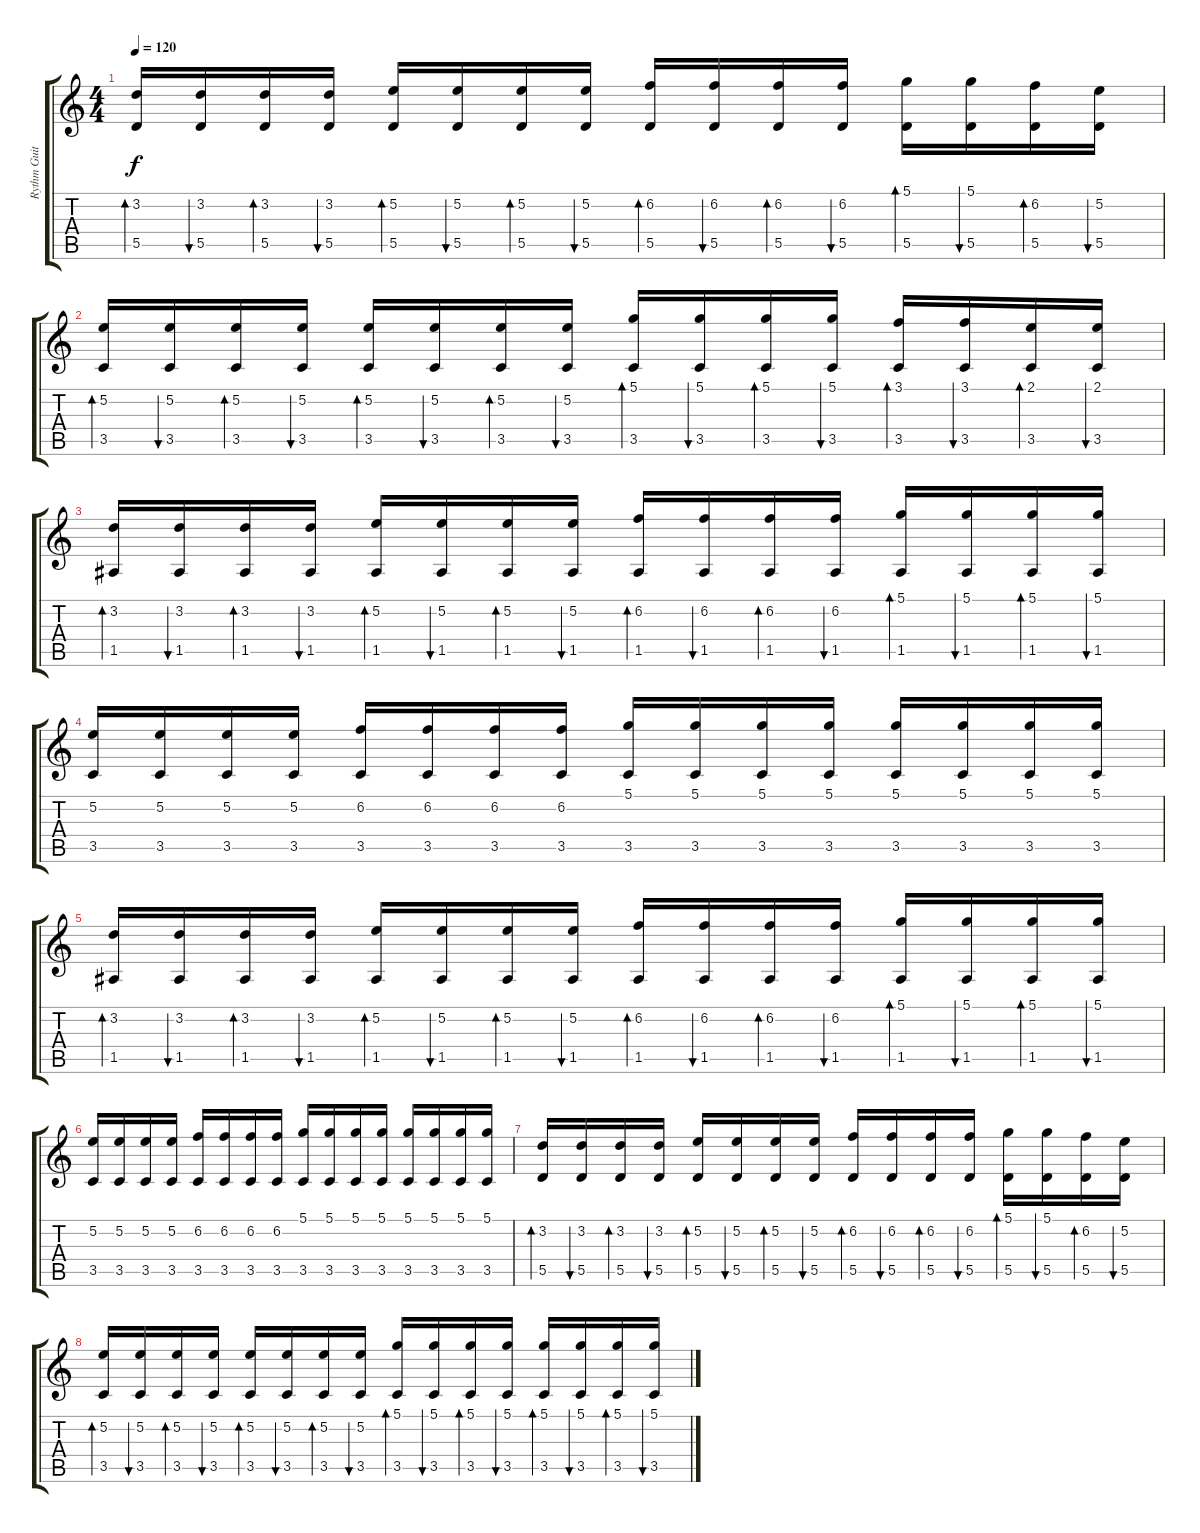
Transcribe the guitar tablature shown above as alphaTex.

\track ("Rythm Guitar" "Rythm Guit") {instrument overdrivenguitar}
\staff {score tabs}
\tuning (D4 B3 D3 D3 A2 D2) {hide}
\ts (4 4)
\tempo 120
\clef g2
\ks c
(3.2 5.5).16{bd 60 dy f} (3.2 5.5).16{bu 60} (3.2 5.5).16{bd 60} (3.2 5.5).16{bu 60} (5.2 5.5).16{bd 60} (5.2 5.5).16{bu 60} (5.2 5.5).16{bd 60} (5.2 5.5).16{bu 60} (6.2 5.5).16{bd 60} (6.2 5.5).16{bu 60} (6.2 5.5).16{bd 60} (6.2 5.5).16{bu 60} (5.1 5.5).16{bd 60} (5.1 5.5).16{bu 60} (6.2 5.5).16{bd 60} (5.2 5.5).16{bu 60} |
(5.2 3.5).16{bd 60} (5.2 3.5).16{bu 60} (5.2 3.5).16{bd 60} (5.2 3.5).16{bu 60} (5.2 3.5).16{bd 60} (5.2 3.5).16{bu 60} (5.2 3.5).16{bd 60} (5.2 3.5).16{bu 60} (5.1 3.5).16{bd 60} (5.1 3.5).16{bu 60} (5.1 3.5).16{bd 60} (5.1 3.5).16{bu 60} (3.1 3.5).16{bd 60} (3.1 3.5).16{bu 60} (2.1 3.5).16{bd 60} (2.1 3.5).16{bu 60} |
(3.2 1.5).16{bd 60} (3.2 1.5).16{bu 60} (3.2 1.5).16{bd 60} (3.2 1.5).16{bu 60} (5.2 1.5).16{bd 60} (5.2 1.5).16{bu 60} (5.2 1.5).16{bd 60} (5.2 1.5).16{bu 60} (6.2 1.5).16{bd 60} (6.2 1.5).16{bu 60} (6.2 1.5).16{bd 60} (6.2 1.5).16{bu 60} (5.1 1.5).16{bd 60} (5.1 1.5).16{bu 60} (5.1 1.5).16{bd 60} (5.1 1.5).16{bu 60} |
(5.2 3.5).16 (5.2 3.5).16 (5.2 3.5).16 (5.2 3.5).16 (6.2 3.5).16 (6.2 3.5).16 (6.2 3.5).16 (6.2 3.5).16 (5.1 3.5).16 (5.1 3.5).16 (5.1 3.5).16 (5.1 3.5).16 (5.1 3.5).16 (5.1 3.5).16 (5.1 3.5).16 (5.1 3.5).16 |
(3.2 1.5).16{bd 60} (3.2 1.5).16{bu 60} (3.2 1.5).16{bd 60} (3.2 1.5).16{bu 60} (5.2 1.5).16{bd 60} (5.2 1.5).16{bu 60} (5.2 1.5).16{bd 60} (5.2 1.5).16{bu 60} (6.2 1.5).16{bd 60} (6.2 1.5).16{bu 60} (6.2 1.5).16{bd 60} (6.2 1.5).16{bu 60} (5.1 1.5).16{bd 60} (5.1 1.5).16{bu 60} (5.1 1.5).16{bd 60} (5.1 1.5).16{bu 60} |
(5.2 3.5).16 (5.2 3.5).16 (5.2 3.5).16 (5.2 3.5).16 (6.2 3.5).16 (6.2 3.5).16 (6.2 3.5).16 (6.2 3.5).16 (5.1 3.5).16 (5.1 3.5).16 (5.1 3.5).16 (5.1 3.5).16 (5.1 3.5).16 (5.1 3.5).16 (5.1 3.5).16 (5.1 3.5).16 |
(3.2 5.5).16{bd 60} (3.2 5.5).16{bu 60} (3.2 5.5).16{bd 60} (3.2 5.5).16{bu 60} (5.2 5.5).16{bd 60} (5.2 5.5).16{bu 60} (5.2 5.5).16{bd 60} (5.2 5.5).16{bu 60} (6.2 5.5).16{bd 60} (6.2 5.5).16{bu 60} (6.2 5.5).16{bd 60} (6.2 5.5).16{bu 60} (5.1 5.5).16{bd 60} (5.1 5.5).16{bu 60} (6.2 5.5).16{bd 60} (5.2 5.5).16{bu 60} |
(5.2 3.5).16{bd 60} (5.2 3.5).16{bu 60} (5.2 3.5).16{bd 60} (5.2 3.5).16{bu 60} (5.2 3.5).16{bd 60} (5.2 3.5).16{bu 60} (5.2 3.5).16{bd 60} (5.2 3.5).16{bu 60} (5.1 3.5).16{bd 60} (5.1 3.5).16{bu 60} (5.1 3.5).16{bd 60} (5.1 3.5).16{bu 60} (5.1 3.5).16{bd 60} (5.1 3.5).16{bu 60} (5.1 3.5).16{bd 60} (5.1 3.5).16{bu 60}
